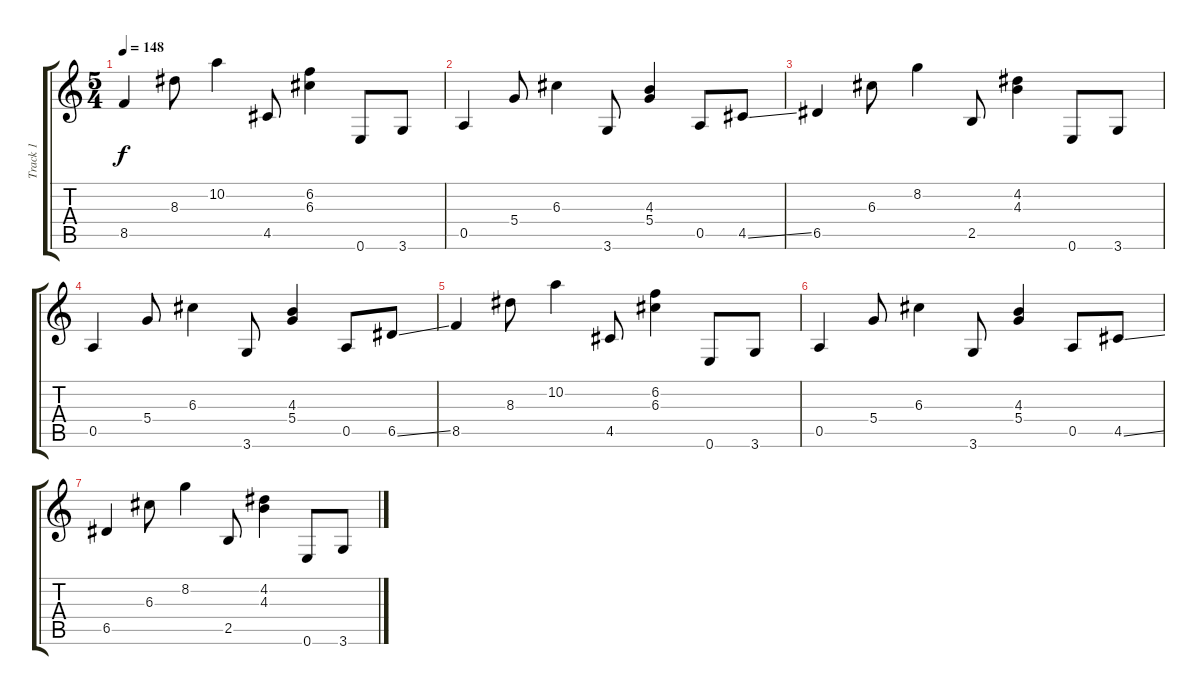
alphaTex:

\track ("Track 1" "Track 1") {instrument distortionguitar}
\staff {score tabs}
\tuning (E4 B3 G3 D3 A2 E2) {hide}
\ts (5 4)
\tempo 148
\clef g2
\ks c
8.5.4{dy f} 8.3.8 10.2.4 4.5.8 (6.2 6.3).4 0.6.8 3.6.8 |
0.5.4 5.4.8 6.3.4 3.6.8 (4.3 5.4).4 0.5.8 4.5{ss}.8 |
6.5.4 6.3.8 8.2.4 2.5.8 (4.2 4.3).4 0.6.8 3.6.8 |
0.5.4 5.4.8 6.3.4 3.6.8 (4.3 5.4).4 0.5.8 6.5{ss}.8 |
8.5.4 8.3.8 10.2.4 4.5.8 (6.2 6.3).4 0.6.8 3.6.8 |
0.5.4 5.4.8 6.3.4 3.6.8 (4.3 5.4).4 0.5.8 4.5{ss}.8 |
6.5.4 6.3.8 8.2.4 2.5.8 (4.2 4.3).4 0.6.8 3.6.8
